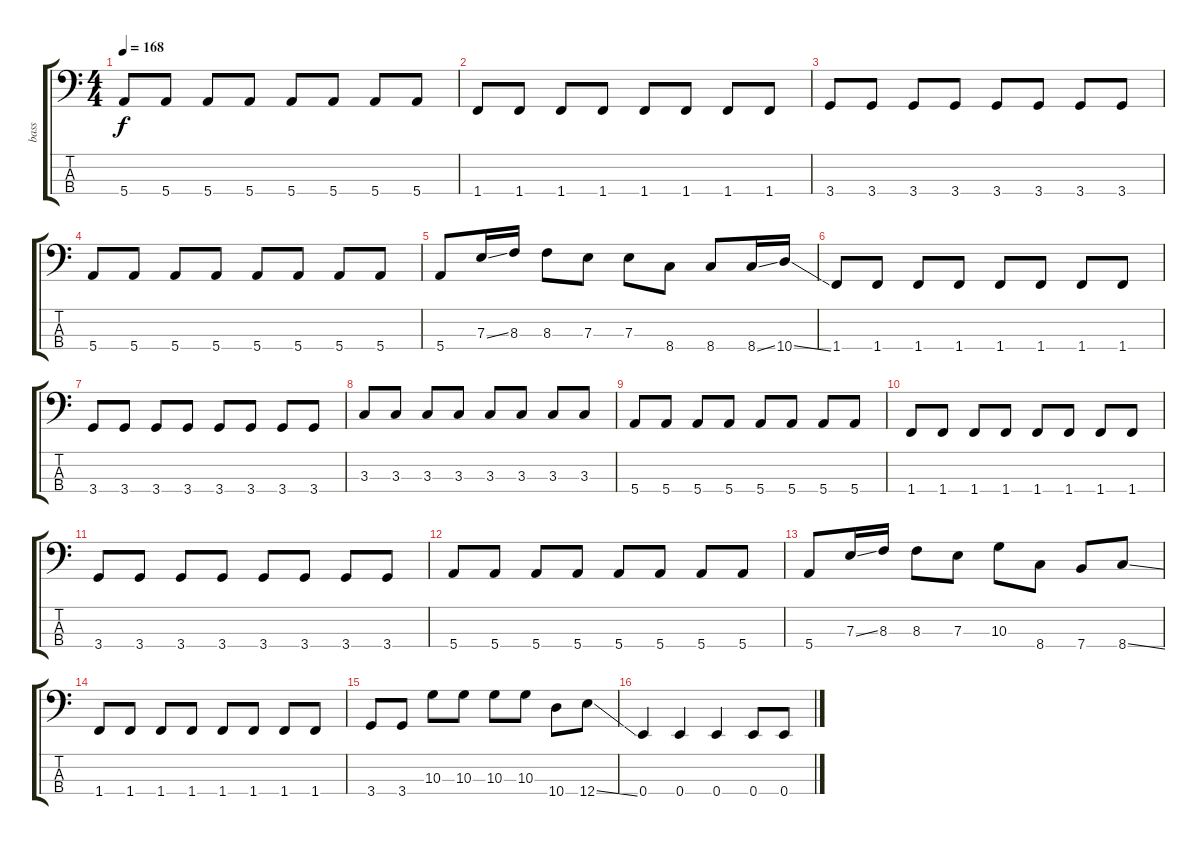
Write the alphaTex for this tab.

\track ("bass" "bass") {instrument electricbasspick}
\staff {score tabs}
\tuning (G2 D2 A1 E1) {hide}
\ts (4 4)
\tempo 168
\clef f4
\ks c
5.4.8{dy f} 5.4.8 5.4.8 5.4.8 5.4.8 5.4.8 5.4.8 5.4.8 |
1.4.8 1.4.8 1.4.8 1.4.8 1.4.8 1.4.8 1.4.8 1.4.8 |
3.4.8 3.4.8 3.4.8 3.4.8 3.4.8 3.4.8 3.4.8 3.4.8 |
5.4.8 5.4.8 5.4.8 5.4.8 5.4.8 5.4.8 5.4.8 5.4.8 |
5.4.8 7.3{ss}.16 8.3.16 8.3.8 7.3.8 7.3.8 8.4.8 8.4.8 8.4{ss}.16 10.4{ss}.16 |
1.4.8 1.4.8 1.4.8 1.4.8 1.4.8 1.4.8 1.4.8 1.4.8 |
3.4.8 3.4.8 3.4.8 3.4.8 3.4.8 3.4.8 3.4.8 3.4.8 |
3.3.8 3.3.8 3.3.8 3.3.8 3.3.8 3.3.8 3.3.8 3.3.8 |
5.4.8 5.4.8 5.4.8 5.4.8 5.4.8 5.4.8 5.4.8 5.4.8 |
1.4.8 1.4.8 1.4.8 1.4.8 1.4.8 1.4.8 1.4.8 1.4.8 |
3.4.8 3.4.8 3.4.8 3.4.8 3.4.8 3.4.8 3.4.8 3.4.8 |
5.4.8 5.4.8 5.4.8 5.4.8 5.4.8 5.4.8 5.4.8 5.4.8 |
5.4.8 7.3{ss}.16 8.3.16 8.3.8 7.3.8 10.3.8 8.4.8 7.4.8 8.4{ss}.8 |
1.4.8 1.4.8 1.4.8 1.4.8 1.4.8 1.4.8 1.4.8 1.4.8 |
3.4.8 3.4.8 10.3.8 10.3.8 10.3.8 10.3.8 10.4.8 12.4{ss}.8 |
0.4.4 0.4.4 0.4.4 0.4.8 0.4.8
